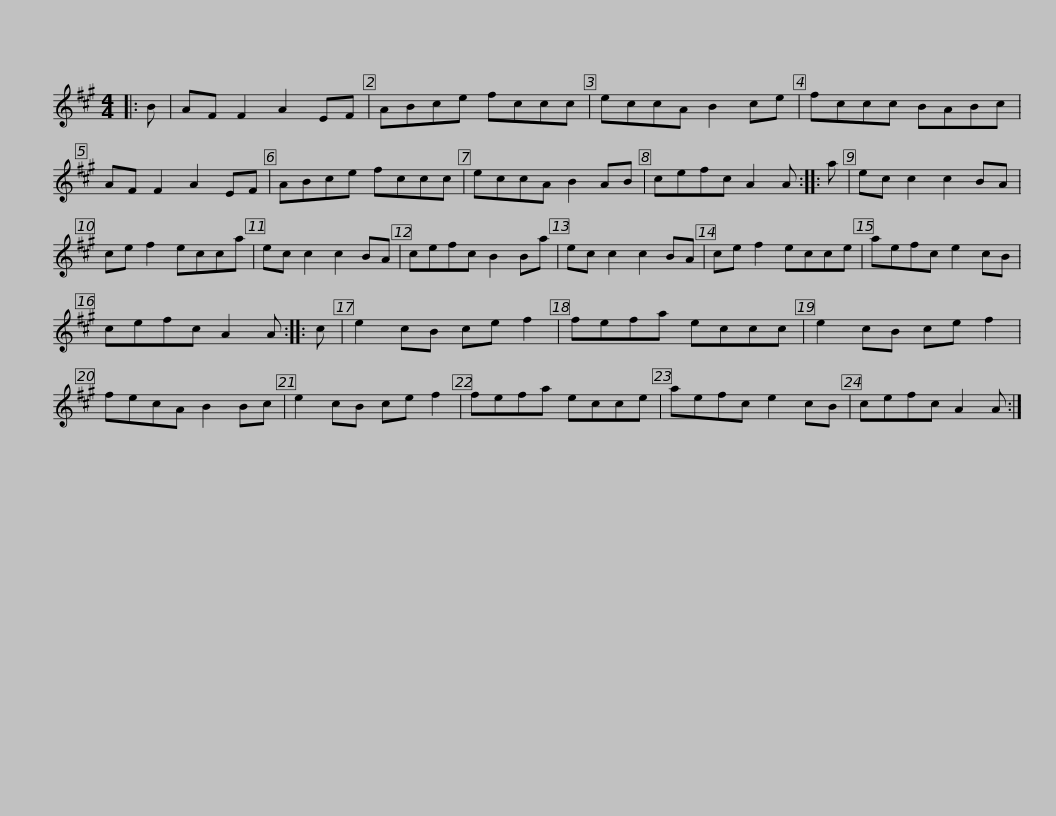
X:1
L:1/8
M:4/4
I:linebreak $
K:A
V:1 treble
V:1
|: B | AF F2 A2 EF | ABce fccc | eccA B2 ce | fccc BABc | %5
 AF F2 A2 EF |$ ABce fccc | eccA B2 AB | cefc A2 A :: a | %10
 ec c2 c2 BA | ce f2 ecca | ec c2 c2 BA |$ cefc B2 Ba | ec c2 c2 BA | %15
 ce f2 ecce | aefc e2 cB | cefc A2 A :: c | e2 cB ce f2 |$ %20
 fefa eccc | e2 cB ce f2 | fecA B2 Bc | e2 cB ce f2 | fefa ecce | %25
 aefc e2 cB |$ cefc A2 A :| %27
